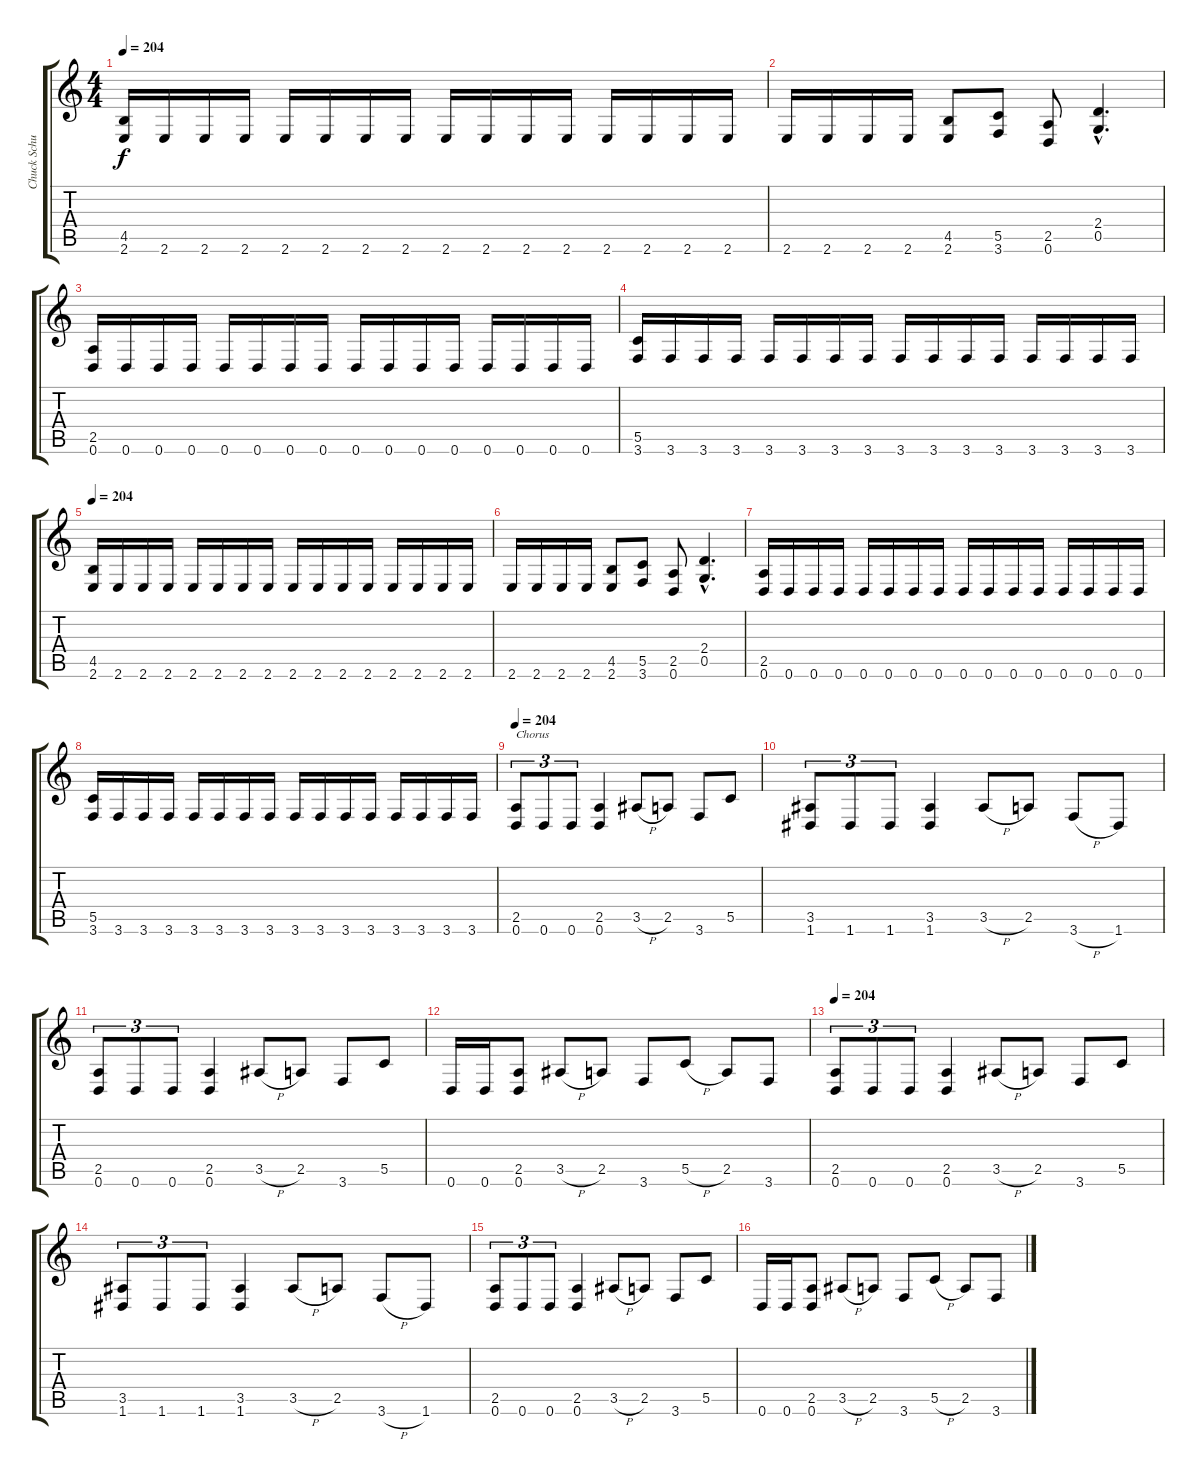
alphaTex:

\track ("Chuck Schuldiner" "Chuck Schu") {instrument distortionguitar}
\staff {score tabs}
\tuning (D4 A3 F3 C3 G2 D2) {hide}
\ts (4 4)
\tempo 204
\clef g2
\ks c
(4.5 2.6).16{dy f} 2.6.16 2.6.16 2.6.16 2.6.16 2.6.16 2.6.16 2.6.16 2.6.16 2.6.16 2.6.16 2.6.16 2.6.16 2.6.16 2.6.16 2.6.16 |
2.6.16 2.6.16 2.6.16 2.6.16 (4.5 2.6).8 (5.5 3.6).8 (2.5 0.6).8 (2.4{hac} 0.5{hac}).4{d} |
(2.5 0.6).16 0.6.16 0.6.16 0.6.16 0.6.16 0.6.16 0.6.16 0.6.16 0.6.16 0.6.16 0.6.16 0.6.16 0.6.16 0.6.16 0.6.16 0.6.16 |
(5.5 3.6).16 3.6.16 3.6.16 3.6.16 3.6.16 3.6.16 3.6.16 3.6.16 3.6.16 3.6.16 3.6.16 3.6.16 3.6.16 3.6.16 3.6.16 3.6.16 |
\tempo 204
(4.5 2.6).16 2.6.16 2.6.16 2.6.16 2.6.16 2.6.16 2.6.16 2.6.16 2.6.16 2.6.16 2.6.16 2.6.16 2.6.16 2.6.16 2.6.16 2.6.16 |
2.6.16 2.6.16 2.6.16 2.6.16 (4.5 2.6).8 (5.5 3.6).8 (2.5 0.6).8 (2.4{hac} 0.5{hac}).4{d} |
(2.5 0.6).16 0.6.16 0.6.16 0.6.16 0.6.16 0.6.16 0.6.16 0.6.16 0.6.16 0.6.16 0.6.16 0.6.16 0.6.16 0.6.16 0.6.16 0.6.16 |
(5.5 3.6).16 3.6.16 3.6.16 3.6.16 3.6.16 3.6.16 3.6.16 3.6.16 3.6.16 3.6.16 3.6.16 3.6.16 3.6.16 3.6.16 3.6.16 3.6.16 |
\tempo 204
(2.5 0.6).8{tu (3 2) txt "Chorus"} 0.6.8{tu (3 2)} 0.6.8{tu (3 2)} (2.5 0.6).4 3.5{h}.8 2.5.8 3.6.8 5.5.8 |
(3.5 1.6).8{tu (3 2)} 1.6.8{tu (3 2)} 1.6.8{tu (3 2)} (3.5 1.6).4 3.5{h}.8 2.5.8 3.6{h}.8 1.6.8 |
(2.5 0.6).8{tu (3 2)} 0.6.8{tu (3 2)} 0.6.8{tu (3 2)} (2.5 0.6).4 3.5{h}.8 2.5.8 3.6.8 5.5.8 |
0.6.16 0.6.16 (2.5 0.6).8 3.5{h}.8 2.5.8 3.6.8 5.5{h}.8 2.5.8 3.6.8 |
\tempo 204
(2.5 0.6).8{tu (3 2)} 0.6.8{tu (3 2)} 0.6.8{tu (3 2)} (2.5 0.6).4 3.5{h}.8 2.5.8 3.6.8 5.5.8 |
(3.5 1.6).8{tu (3 2)} 1.6.8{tu (3 2)} 1.6.8{tu (3 2)} (3.5 1.6).4 3.5{h}.8 2.5.8 3.6{h}.8 1.6.8 |
(2.5 0.6).8{tu (3 2)} 0.6.8{tu (3 2)} 0.6.8{tu (3 2)} (2.5 0.6).4 3.5{h}.8 2.5.8 3.6.8 5.5.8 |
0.6.16 0.6.16 (2.5 0.6).8 3.5{h}.8 2.5.8 3.6.8 5.5{h}.8 2.5.8 3.6.8
